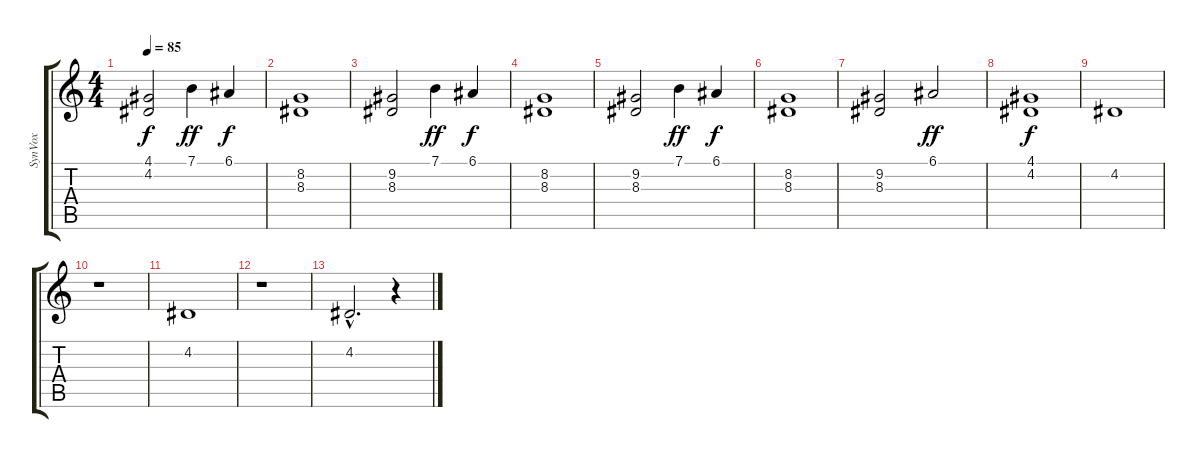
\track ("SynVox" "SynVox") {instrument synthvoice}
\staff {score tabs}
\tuning (E4 B3 G3 D3 A2 E2) {hide}
\ts (4 4)
\tempo 85
\clef g2
\ks c
(4.1 4.2).2{dy f} 7.1.4{dy ff} 6.1.4{dy f} |
(8.2 8.3).1 |
(9.2 8.3).2 7.1.4{dy ff} 6.1.4{dy f} |
(8.2 8.3).1 |
(9.2 8.3).2 7.1.4{dy ff} 6.1.4{dy f} |
(8.2 8.3).1 |
(9.2 8.3).2 6.1.2{dy ff} |
(4.1 4.2).1{dy f} |
4.2.1 |
r.1 |
4.2.1 |
r.1 |
4.2{hac}.2{d} r.4
